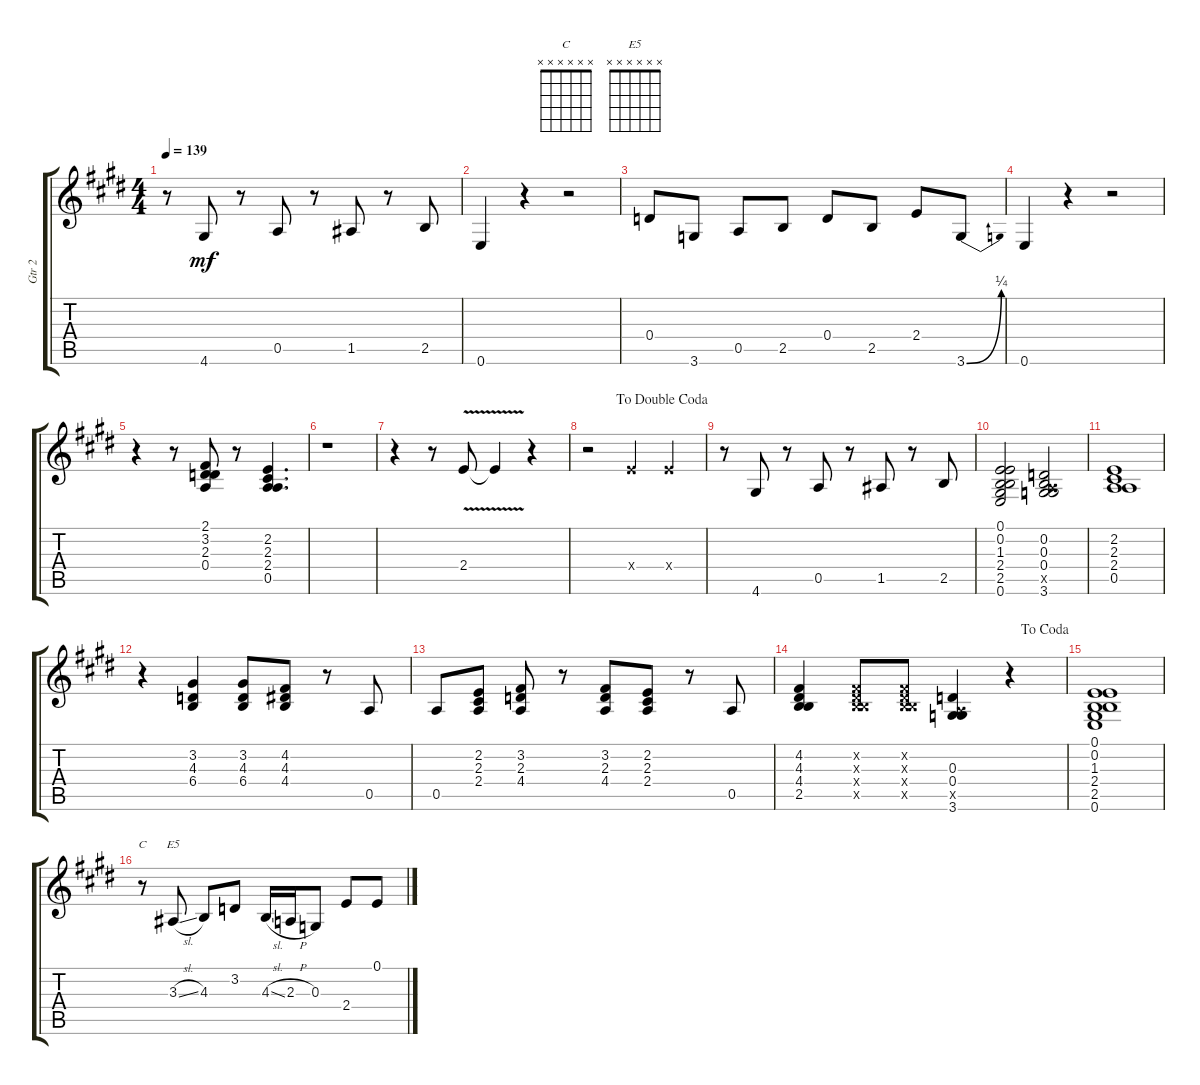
\track ("Gtr 2" "Gtr 2") {instrument acousticgrandpiano}
\staff {score tabs}
\tuning (E4 B3 G3 D4 A3 E3) {hide}
\chord ("C" x x x x x x)
\chord ("E5" x x x x x x)
\ts (4 4)
\tempo 139
\clef g2
\ks e
r.8{dy mf} 4.6.8 r.8 0.5.8 r.8 1.5.8 r.8 2.5.8 |
0.6.4 r.4 r.2 |
0.4.8 3.6.8 0.5.8 2.5.8 0.4.8 2.5.8 2.4.8 3.6{be (bend 0 0 60 1)}.8 |
0.6.4 r.4 r.2 |
r.4 r.8 (2.1 3.2 2.3 0.4).8 r.8 (2.2 2.3 2.4 0.5).4{d} |
r.1 |
r.4 r.8 2.4{v}.8 2.4{v t}.4 r.4 |
\jump dadoublecoda
r.2 2.4{x}.4 2.4{x}.4 |
r.8 4.6.8 r.8 0.5.8 r.8 1.5.8 r.8 2.5.8 |
(0.1 0.2 1.3 2.4 2.5 0.6).2 (0.2 0.3 0.4 0.5{x} 3.6).2 |
(2.2 2.3 2.4 0.5).1 |
r.4 (3.2 4.3 6.4).4 (3.2 4.3 6.4).8 (4.2 4.3 4.4).8 r.8 0.5.8 |
0.5.8 (2.2 2.3 2.4).8 (3.2 2.3 4.4).8 r.8 (3.2 2.3 4.4).8 (2.2 2.3 2.4).8 r.8 0.5.8 |
\jump dacoda
(4.2 4.3 4.4 2.5).4 (4.2{x} 4.3{x} 4.4{x} 2.5{x}).8 (4.2{x} 4.3{x} 4.4{x} 2.5{x}).8 (0.3 0.4 0.5{x} 3.6).4 r.4 |
(0.1 0.2 1.3 2.4 2.5 0.6).1 |
r.8{ch "C"} 3.3{sl}.8{ch "E5"} 4.3.8 3.2.8 4.3{sl}.16 2.3{h}.16 0.3.8 2.4.8 0.1.8
